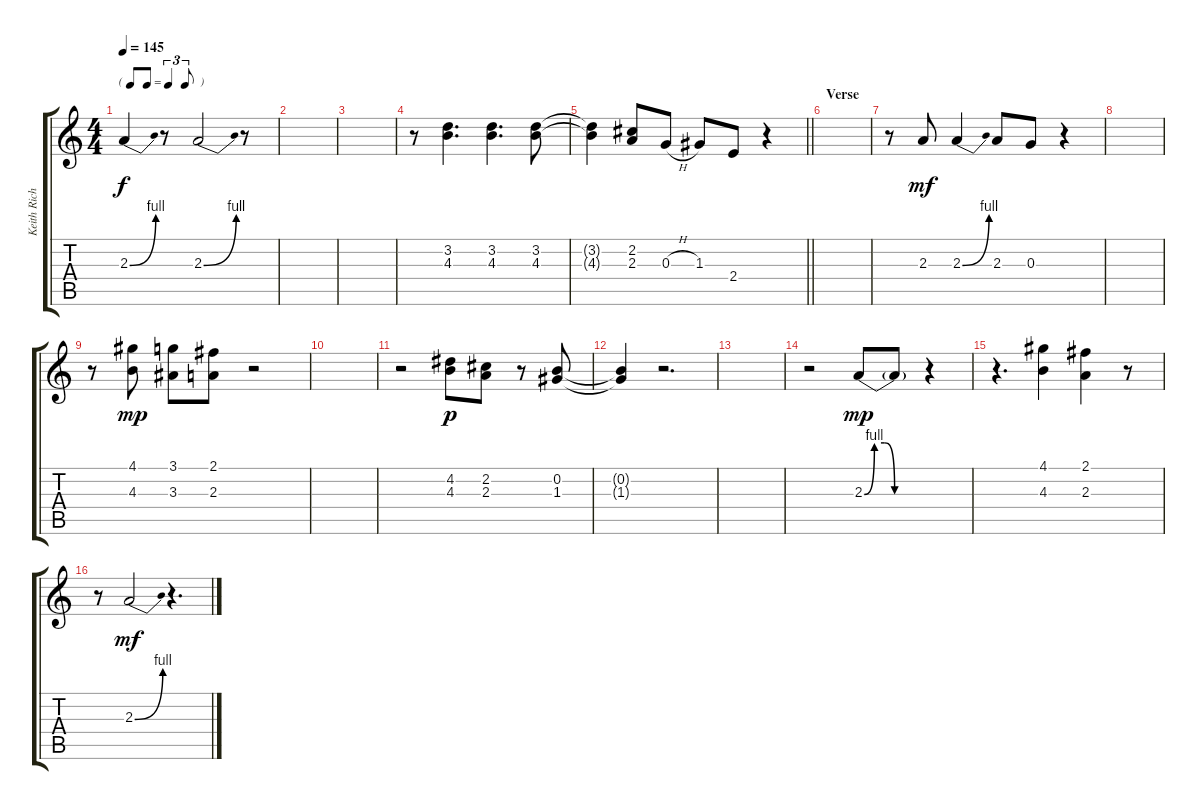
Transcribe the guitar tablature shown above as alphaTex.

\track ("Keith Richards" "Keith Rich") {instrument overdrivenguitar}
\staff {score tabs}
\tuning (E4 B3 G3 D3 A2 E2) {hide}
\ts (4 4)
\tf triplet8th
\tempo 145
\clef g2
\ks c
2.3{be (bend 0 0 60 4)}.4{dy f} r.8 2.3{be (bend 0 0 60 4)}.2 r.8 |
|
|
r.8 (3.2 4.3).4{d} (3.2 4.3).4{d} (3.2 4.3).8 |
\barLineRight lightlight
(3.2{t} 4.3{t}).4 (2.2 2.3).8 0.3{h}.8 1.3.8 2.4.8 r.4 |
\section ("" "Verse")
|
r.8 2.3.8{dy mf} 2.3{be (bend 0 0 60 4)}.4 2.3.8 0.3.8 r.4 |
|
r.8 (4.1 4.3).8{dy mp} (3.1 3.3).8 (2.1 2.3).8 r.2 |
|
r.2 (4.2 4.3).8{dy p} (2.2 2.3).8 r.8 (0.2 1.3).8 |
(0.2{t} 1.3{t}).4 r.2{d} |
|
r.2 2.3{be (custom 0 0 10 4 20 4 30 0 60 0)}.8{dy mp} 2.3{t}.8 r.4 |
r.4{d} (4.1 4.3).4 (2.1 2.3).4 r.8 |
r.8 2.3{be (bend 0 0 60 4)}.2{dy mf} r.4{d}
